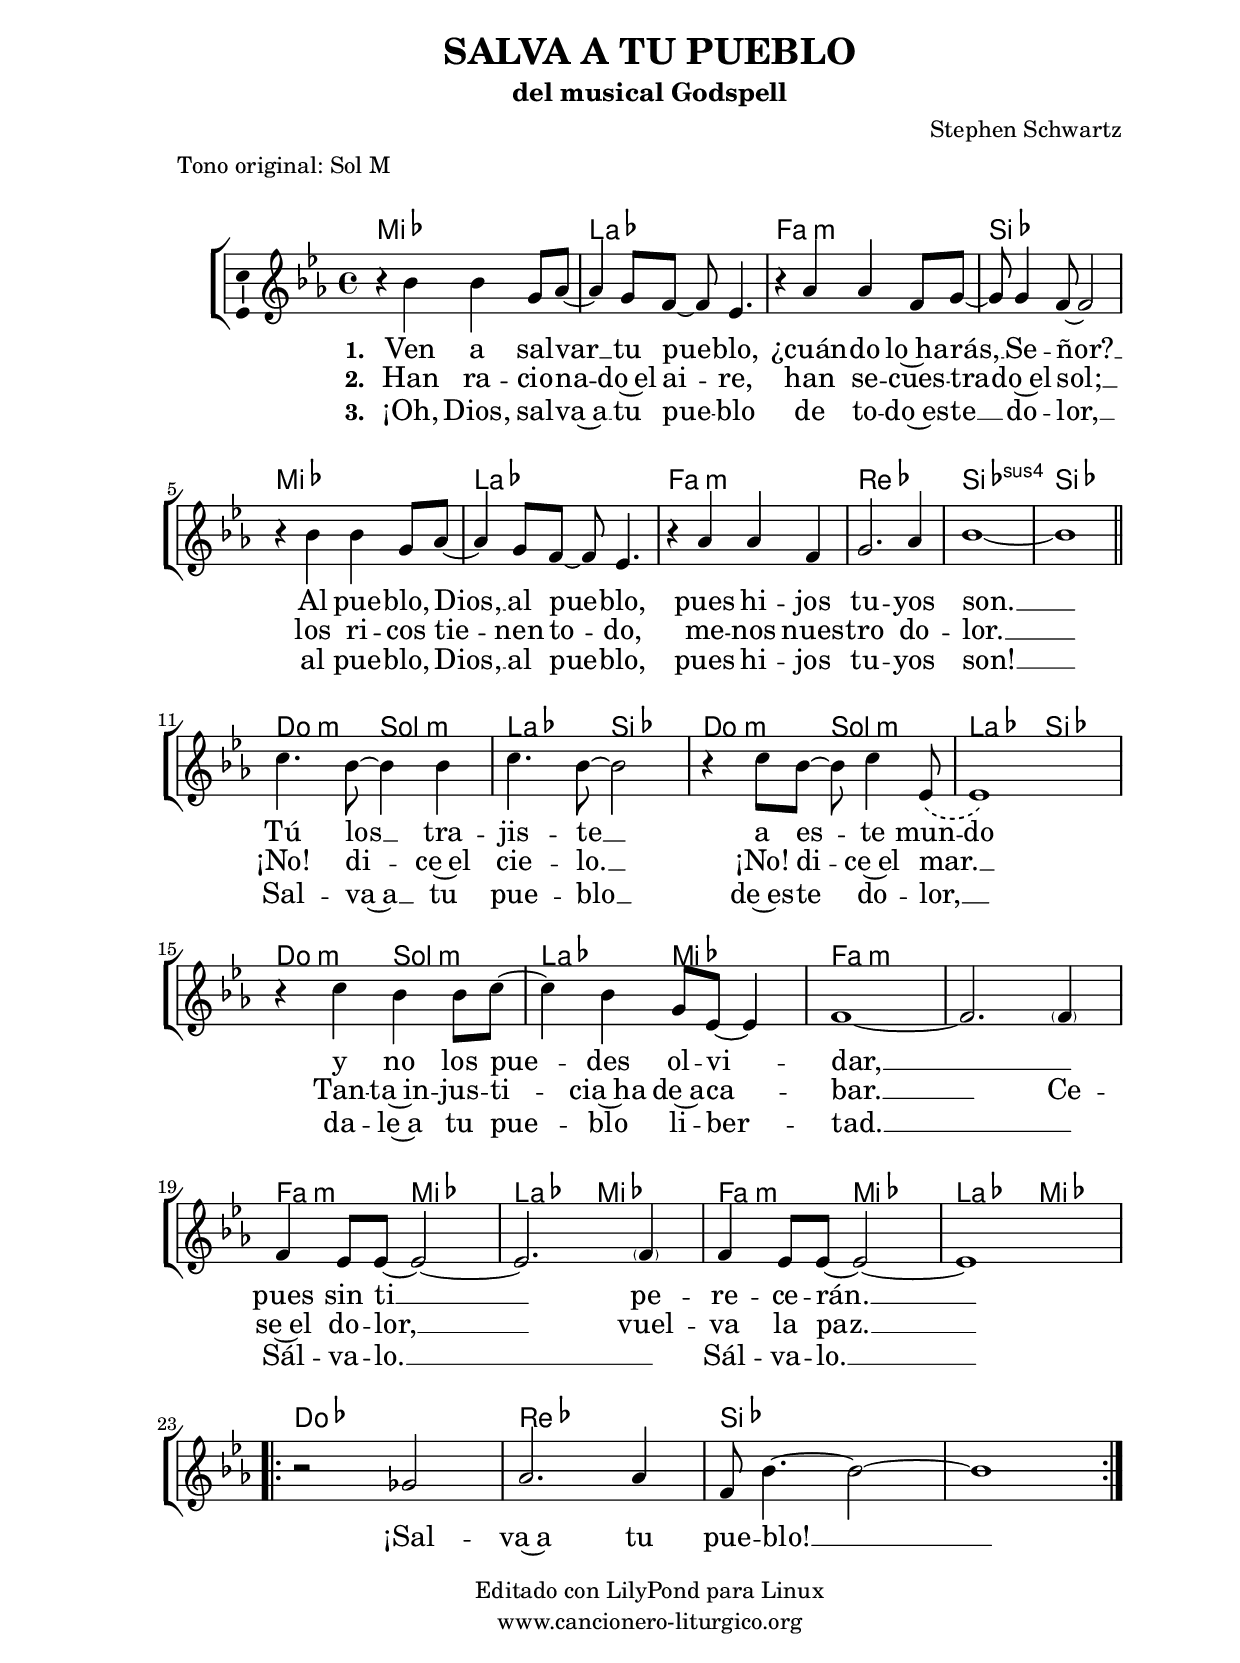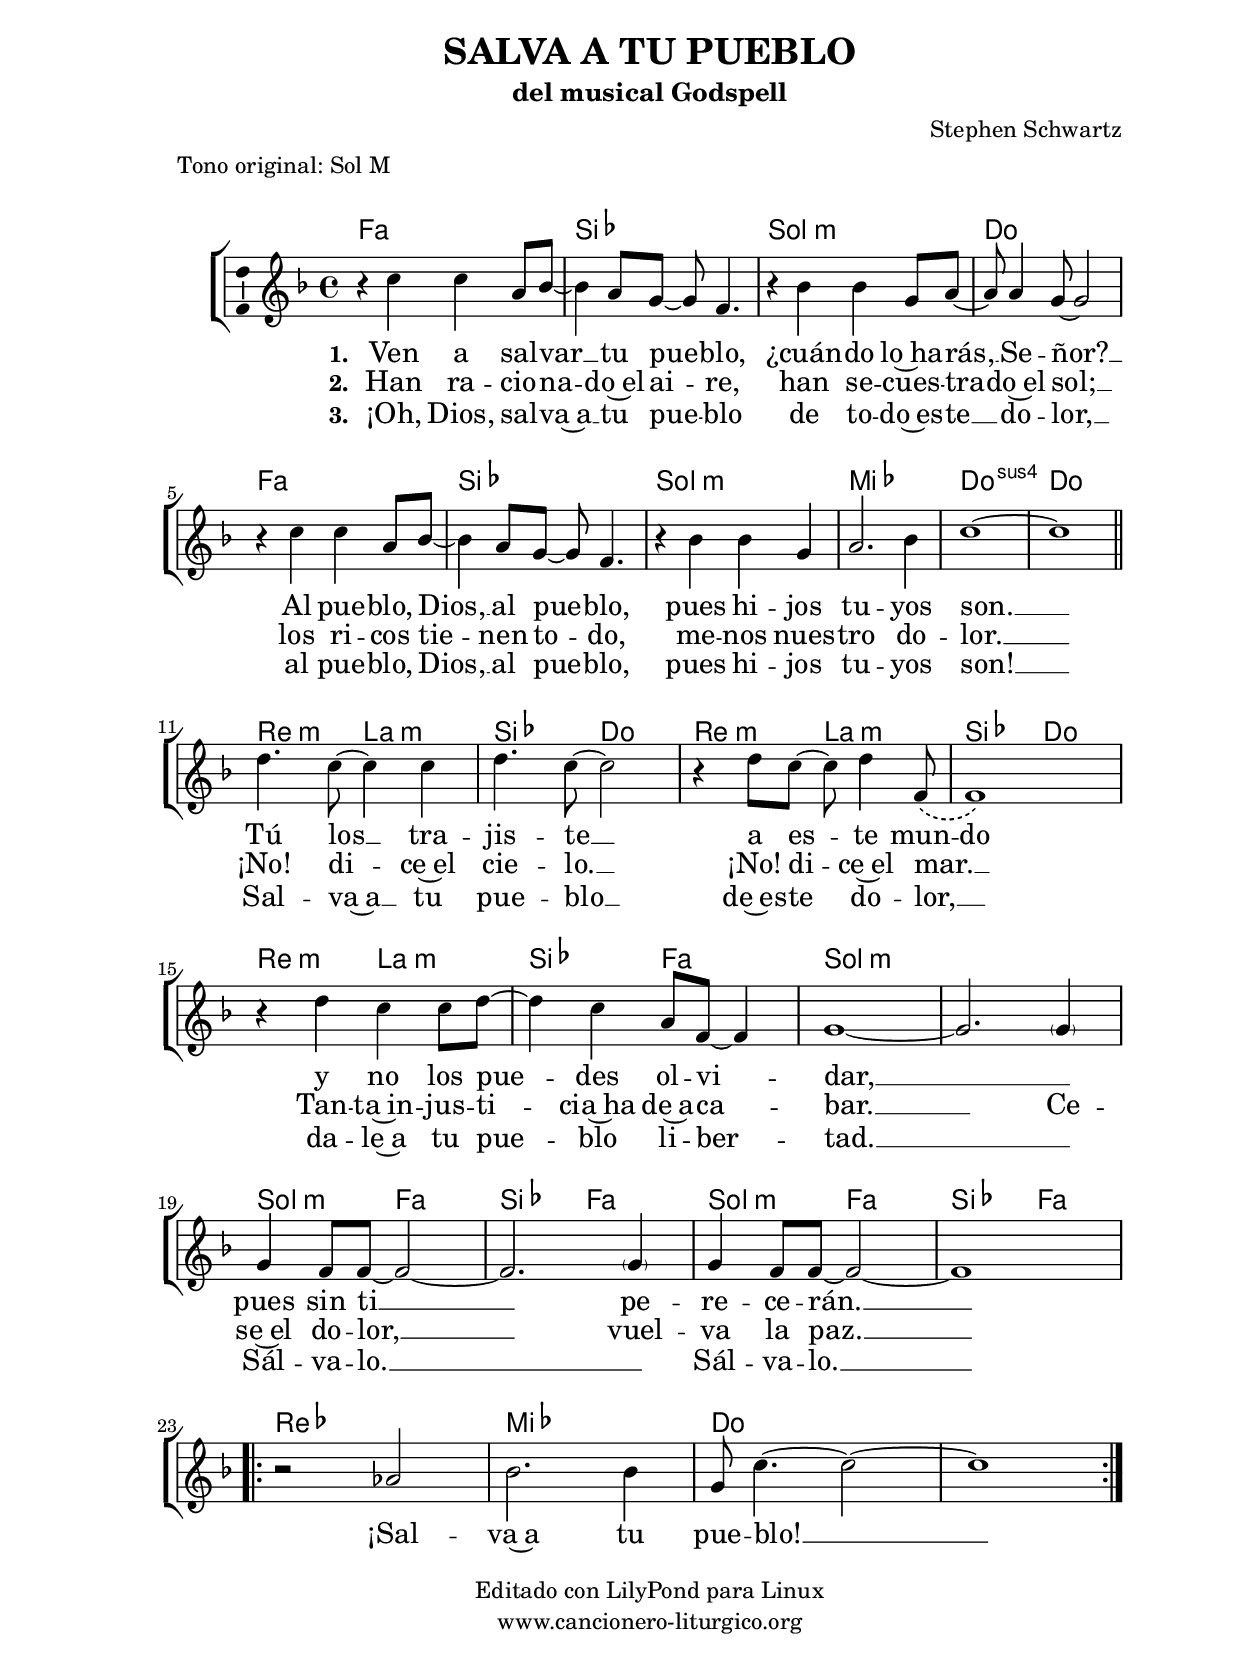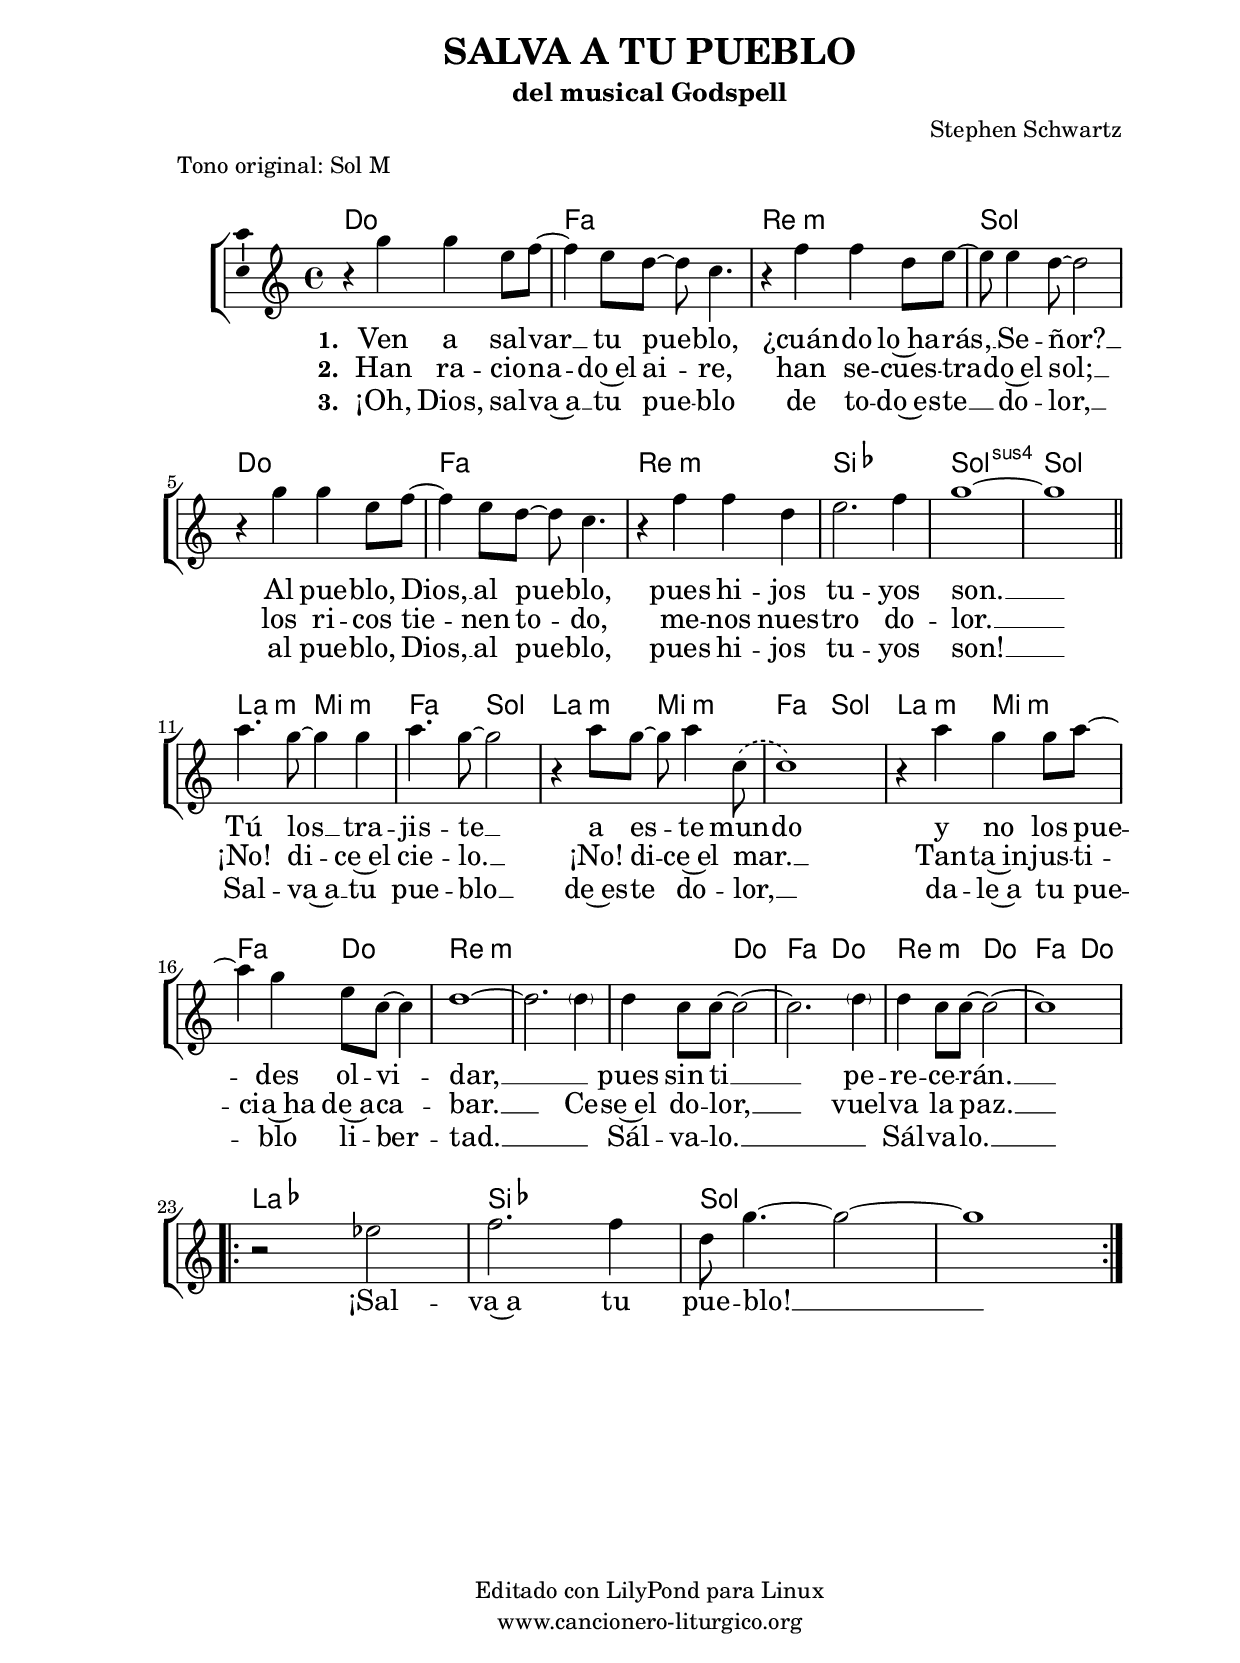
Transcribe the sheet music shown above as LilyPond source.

%
%para convertir .midi en .wav:
%timidity filename.midi -Ow -o finename.wav
%
%
%Para convertir de .wav a .mp3:
%lame -h -m j filename.wav
%
%
%para escuchar el midi:
%timidity nombrefichero.midi
%


%versión de lilypond para la que se ha escrito esta partitura:
\version "2.16.0"

	%Tamaño papel
	#(set-default-paper-size "a4")
	%Tamaño partitura
	#(set-global-staff-size 20)
	%No responde al pulsar sobre una nota
	#(ly:set-option 'point-and-click #f)

%parámetros del encabezamiento:
\header {
	title = "SALVA A TU PUEBLO"
	subtitle = "del musical Godspell"
	composer = "Stephen Schwartz"
	poet = ""
	meter = "Tono original: Sol M"
	arranger = ""
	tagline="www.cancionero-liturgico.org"
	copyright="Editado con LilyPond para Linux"
	}

%parámetros asociados al papel:
\paper  {
	oddHeaderMarkup = \markup {\fill-line { \on-the-fly #not-first-page \fromproperty #'header:title \on-the-fly #not-first-page \fromproperty #'header:composer }}
	evenHeaderMarkup = \markup {\fill-line { \fromproperty #'header:composer \fromproperty #'header:title }}
	#(set-paper-size "a4")
	print-page-number = ##f
	first-page-number = 1
	print-first-page-number = ##f
%	head-separation = 3.0 \cm
	top-margin = 2.0 \cm
	bottom-margin = 0.5\cm
%%%	bottom-margin = -1.0\cm
	left-margin = 3.0 \cm
	line-width = 16.0 \cm 
	indent = 8\mm
	interscoreline = 2.\mm
	between-system-space = 15\mm
%	para que las partituras no llenen la hoja:
	ragged-bottom = ##t
%	idem para la última hoja:
	ragged-last-bottom = ##f
%	para que las partituras llenen el ancho del papel:
	ragged-last = ##f
	after-title-space = 2.5 \cm
page-count=1
%system-count=8

	%Flexible Vertical Spacing
%	markup-markup-spacing =
%	#'((basic-distance . 15) (minimum-distance . 15) (padding . 3))
	markup-system-spacing =
	#'((basic-distance . 15) (minimum-distance . 15) (padding . 3))
	system-system-spacing =
	#'((basic-distance . 15) (minimum-distance . 15) (padding . 3))
	score-system-spacing =
	#'((basic-distance . 15) (minimum-distance . 15) (padding . 5))
%	top-system-spacing = % header
%	#'((basic-distance . 8) (minimum-distance . 0) (padding . 0))
%	top-markup-spacing =
%	#'((basic-distance . 20) (minimum-distance . 20) (padding . 0))
	last-bottom-spacing = % footer
	#'((basic-distance . 5) (minimum-distance . 5) (padding . 3))
%	score-markup-spacing =
%	#'((basic-distance . 16) (minimum-distance . 13) (padding . 0))

	}


%parámetros que afectan a toda la partitura:
global =  {
	%clave de sol (G):
	\clef G
	\transpose g ees
	%armadura:
	\key g \major
	\tempo 4=150
	\set Score.tempoHideNote = ##t
	}


acordes = {
	\italianChords
	\chordmode {
	\transpose g ees
{

g1 c a:m
d1 g c a:m
f1 d:sus4 d e2:m b:m
c2 d e:m b:m c d
e:m b:m c g a1:m a:m
a2:m g c g
a2:m g c g

\repeat volta 2 {
ees1 f d d
}

	}
	}
}



melodia = 

	\transpose g ees
{

	\time 4/4

\relative c''{

\phrasingSlurDashed

r4 d4 d b8 c~
c4 b8 a~a g4.
r4 c4 c a8 b~
b8 b4 a8~a2
r4 d4 d b8 c~
c4 b8 a~a g4.
r4 c4 c a
b2. c4
d1~
d1

\bar "||"
\break

e4. d8~d4 d
e4. d8~d2
r4 e8 d~d e4 g,8 \(
g1 \)
r4 e'4 d4 d8 e~
e4 d b8 g~g4
a1~
a2. \parenthesize a4
a4 g8 g~g2~
g2. \parenthesize a4
a4 g8 g~g2~
g1

\break

\repeat volta 2 {
r2 bes2
c2. c4
a8 d4.~d2~
d1
}

}
%	\bar "|."
	}


texto = \lyricmode {
\set stanza =#"1. " Ven a sal -- var __ tu pue -- blo,
¿cuán -- do lo~ha -- rás, __ Se -- ñor? __
Al pue -- blo, Dios, __ al pue -- blo,
pues hi -- jos tu -- yos son. __
Tú los __ tra -- jis -- te __ a es -- te mun -- do
y no los pue -- des ol -- vi -- dar, __ _
pues sin ti __ pe -- re -- ce -- rán. __

¡Sal -- va~a tu pue -- blo! __

	}

textodos = \lyricmode {
\set stanza =#"2. " Han ra -- cio -- na -- do~el ai -- re,
han se -- cues -- tra -- do~el sol; __
los ri -- cos tie -- nen to -- do,
me -- nos nues -- tro do -- lor. __
¡No! di -- ce~el cie -- lo. __ ¡No! di -- ce~el mar. __ _
Tan -- ta~in -- jus -- ti -- cia~ha de~a -- ca -- bar. __
Ce -- se~el do -- lor, __ vuel -- va la paz. __

	}

textotres = \lyricmode {
\set stanza =#"3. " ¡Oh, Dios, sal -- va~a __ tu pue -- blo
de to -- do~es -- te __ do -- lor, __
al pue -- blo, Dios, __ al pue -- blo,
pues hi -- jos tu -- yos son! __
Sal -- va~a __ tu pue -- blo __ de~es -- te do -- lor, __ _
da -- le~a tu pue -- blo li -- ber -- tad. __ _
Sál -- va -- lo. __ _ Sál -- va -- lo. __

	}


acordesStaff = \context ChordNames = acordesStaff <<
	\set chordChanges = ##t
	\acordes
	>>


vozStaff = \context Voice = vozStaff
\with {\consists "Ambitus_engraver"}
<<
%	\set Staff.instrumentName = ""
%	\set Staff.shortInstrumentName = ""
%	\set Staff.midiInstrument = #"clarinet"
%	\set Staff.midiInstrument = #"cello"
	\set Staff.midiInstrument = #"flute"
%	\set Staff.midiInstrument = #"electric guitar (jazz)"
%	\set Staff.midiInstrument = #"english horn"
%	\set Staff.midiInstrument = #"violin"
%	\set Staff.midiInstrument = #"glockenspiel"
	\set Staff.midiMinimumVolume = #0.7
	\set Staff.midiMaximumVolume = #0.9
	\global
	\melodia
	>>



textoStaff = \context Lyrics = textoStaff <<
	\lyricsto vozStaff \texto
	>>

textodosStaff = \context Lyrics = textodosStaff <<
	\lyricsto vozStaff \textodos
	>>

textotresStaff = \context Lyrics = textotresStaff <<
	\lyricsto vozStaff \textotres
	>>


\book {
	\score {
		\context ChoirStaff {
			\override StaffGroup.SystemStartBracket #'collapse-height = #1
			\override Score.SystemStartBar #'collapse-height = #1
			<<
			\acordesStaff
			\vozStaff
			\textoStaff
			\textodosStaff
			\textotresStaff
			>>
			}
		\layout {
	    		\context {
				\Lyrics
				\override LyricText #'font-size = #2
				}
	   		 \context {
				\Score
				\override StaffSymbol #'staff-space = #(magstep +3)
				}
			}
		}
	\score {
		\unfoldRepeats
		\context ChoirStaff {
			<<
			\acordesStaff
			\vozStaff
			>>
			}
		\midi {
	  		\context {
	  			\Score
				tempoWholesPerMinute = #(ly:make-moment 70 4)
				}
			}
		}
	}



#(define output-suffix "C")
\book {
	\score {
		\context ChoirStaff {
			\override StaffGroup.SystemStartBracket #'collapse-height = #1
			\override Score.SystemStartBar #'collapse-height = #1
\transpose c d
			<<
			\acordesStaff
			\vozStaff
			\textoStaff
			\textodosStaff
			\textotresStaff
			>>
			}
		\layout {
	    		\context {
				\Lyrics
				\override LyricText #'font-size = #2
				}
	   		 \context {
				\Score
				\override StaffSymbol #'staff-space = #(magstep +3)
				}
			}
		}
	}

#(define output-suffix "S")
\book {
	\score {
		\context ChoirStaff {
			\override StaffGroup.SystemStartBracket #'collapse-height = #1
			\override Score.SystemStartBar #'collapse-height = #1
\transpose c a
			<<
			\acordesStaff
			\vozStaff
			\textoStaff
			\textodosStaff
			\textotresStaff
			>>
			}
		\layout {
	    		\context {
				\Lyrics
				\override LyricText #'font-size = #2
				}
	   		 \context {
				\Score
				\override StaffSymbol #'staff-space = #(magstep +3)
				}
			}
		}
	}


